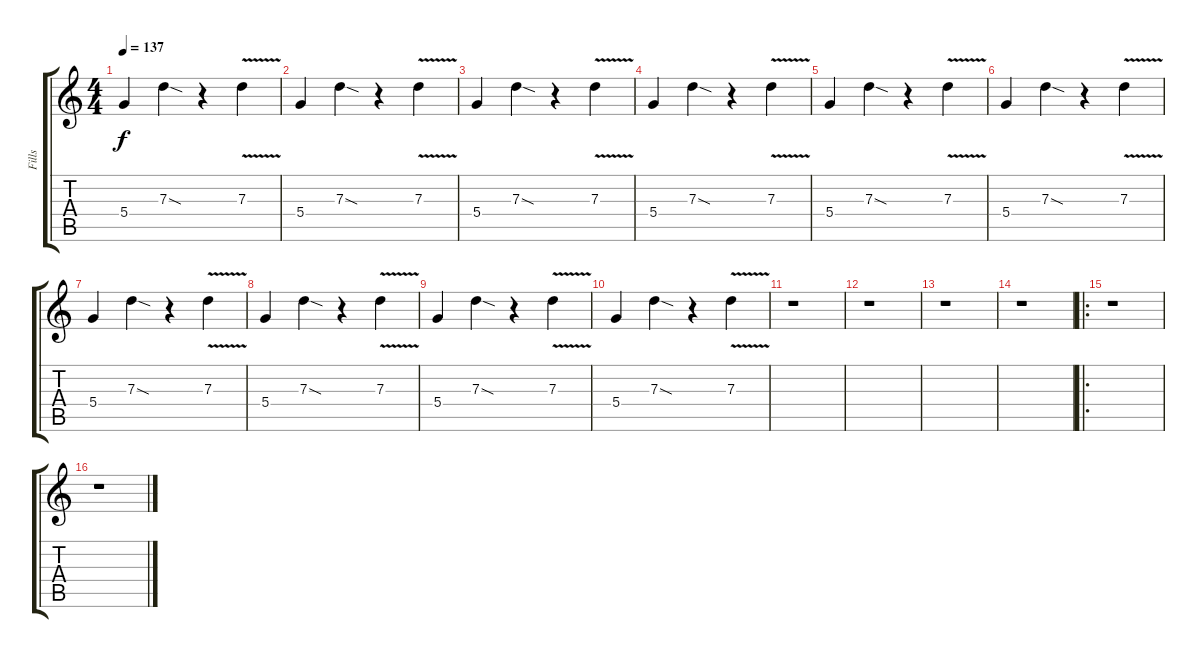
\track ("Fills" "Fills") {instrument overdrivenguitar}
\staff {score tabs}
\tuning (E4 B3 G3 D3 A2 E2) {hide}
\ts (4 4)
\tempo 137
\clef g2
\ks c
5.4.4{dy f} 7.3{sod}.4 r.4 7.3{v}.4 |
5.4.4 7.3{sod}.4 r.4 7.3{v}.4 |
5.4.4 7.3{sod}.4 r.4 7.3{v}.4 |
5.4.4 7.3{sod}.4 r.4 7.3{v}.4 |
5.4.4 7.3{sod}.4 r.4 7.3{v}.4 |
5.4.4 7.3{sod}.4 r.4 7.3{v}.4 |
5.4.4 7.3{sod}.4 r.4 7.3{v}.4 |
5.4.4 7.3{sod}.4 r.4 7.3{v}.4 |
5.4.4 7.3{sod}.4 r.4 7.3{v}.4 |
5.4.4 7.3{sod}.4 r.4 7.3{v}.4 |
r.1 |
r.1 |
r.1 |
r.1 |
\ro
r.1 |
r.1
